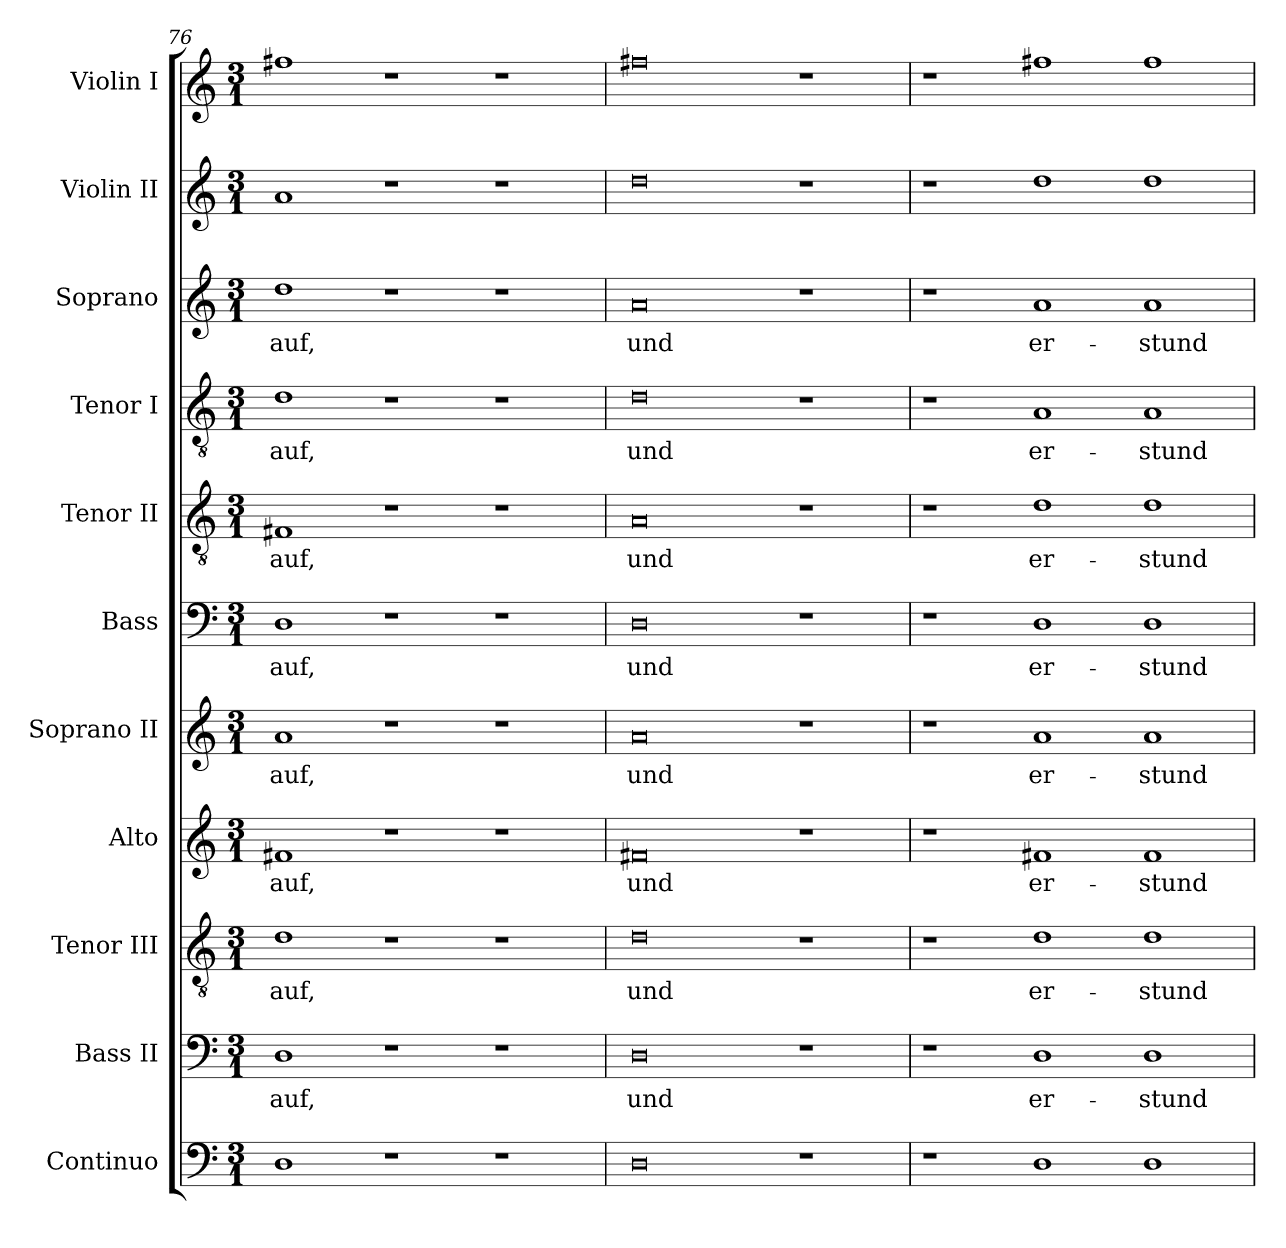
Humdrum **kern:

**kern	**kern	**text	**kern	**text	**kern	**text	**kern	**text	**kern	**text	**kern	**text	**kern	**text	**kern	**text	**kern	**kern
*part11	*part10	*part10	*part9	*part9	*part8	*part8	*part7	*part7	*part6	*part6	*part5	*part5	*part4	*part4	*part3	*part3	*part2	*part1
*staff11	*staff10	*staff10	*staff9	*staff9	*staff8	*staff8	*staff7	*staff7	*staff6	*staff6	*staff5	*staff5	*staff4	*staff4	*staff3	*staff3	*staff2	*staff1
*I"Continuo	*I"Bass II	*	*I"Tenor III	*	*I"Alto	*	*I"Soprano II	*	*I"Bass	*	*I"Tenor II	*	*I"Tenor I	*	*I"Soprano	*	*I"Violin II	*I"Violin I
*	*I'B	*	*I'T	*	*I'A	*	*I'S	*	*I'B	*	*I'T II	*	*I'T I	*	*I'S	*	*I'Vln	*I'Vln
*clefF4	*clefF4	*	*clefGv2	*	*clefG2	*	*clefG2	*	*clefF4	*	*clefGv2	*	*clefGv2	*	*clefG2	*	*clefG2	*clefG2
*k[]	*k[]	*	*k[]	*	*k[]	*	*k[]	*	*k[]	*	*k[]	*	*k[]	*	*k[]	*	*k[]	*k[]
*C:	*C:	*	*C:	*	*C:	*	*C:	*	*C:	*	*C:	*	*C:	*	*C:	*	*C:	*C:
*M3/1	*M3/1	*	*M3/1	*	*M3/1	*	*M3/1	*	*M3/1	*	*M3/1	*	*M3/1	*	*M3/1	*	*M3/1	*M3/1
=76	=76	=76	=76	=76	=76	=76	=76	=76	=76	=76	=76	=76	=76	=76	=76	=76	=76	=76
!	!	!LO:LY:b	!	!LO:LY:b	!	!LO:LY:b	!	!LO:LY:b	!	!LO:LY:b	!	!LO:LY:b	!	!LO:LY:b	!	!LO:LY:b	!	!
1D	1D	auf,	1d	auf,	1f#X	auf,	1a	auf,	1D	auf,	1F#X	auf,	1d	auf,	1dd	auf,	1a	1ff#X
1r	1r	.	1r	.	1r	.	1r	.	1r	.	1r	.	1r	.	1r	.	1r	1r
1r	1r	.	1r	.	1r	.	1r	.	1r	.	1r	.	1r	.	1r	.	1r	1r
=77	=77	=77	=77	=77	=77	=77	=77	=77	=77	=77	=77	=77	=77	=77	=77	=77	=77	=77
!	!	!LO:LY:b	!	!LO:LY:b	!	!LO:LY:b	!	!LO:LY:b	!	!LO:LY:b	!	!LO:LY:b	!	!LO:LY:b	!	!LO:LY:b	!	!
0D	0D	und	0d	und	0f#X	und	0a	und	0D	und	0A	und	0d	und	0a	und	0dd	0ff#X
1r	1r	.	1r	.	1r	.	1r	.	1r	.	1r	.	1r	.	1r	.	1r	1r
=78	=78	=78	=78	=78	=78	=78	=78	=78	=78	=78	=78	=78	=78	=78	=78	=78	=78	=78
1r	1r	.	1r	.	1r	.	1r	.	1r	.	1r	.	1r	.	1r	.	1r	1r
!	!	!LO:LY:b	!	!LO:LY:b	!	!LO:LY:b	!	!LO:LY:b	!	!LO:LY:b	!	!LO:LY:b	!	!LO:LY:b	!	!LO:LY:b	!	!
1D	1D	er-	1d	er-	1f#X	er-	1a	er-	1D	er-	1d	er-	1A	er-	1a	er-	1dd	1ff#X
!	!	!LO:LY:b	!	!LO:LY:b	!	!LO:LY:b	!	!LO:LY:b	!	!LO:LY:b	!	!LO:LY:b	!	!LO:LY:b	!	!LO:LY:b	!	!
1D	1D	-stund	1d	-stund	1f#	-stund	1a	-stund	1D	-stund	1d	-stund	1A	-stund	1a	-stund	1dd	1ff#
=	=	=	=	=	=	=	=	=	=	=	=	=	=	=	=	=	=	=
*-	*-	*-	*-	*-	*-	*-	*-	*-	*-	*-	*-	*-	*-	*-	*-	*-	*-	*-
